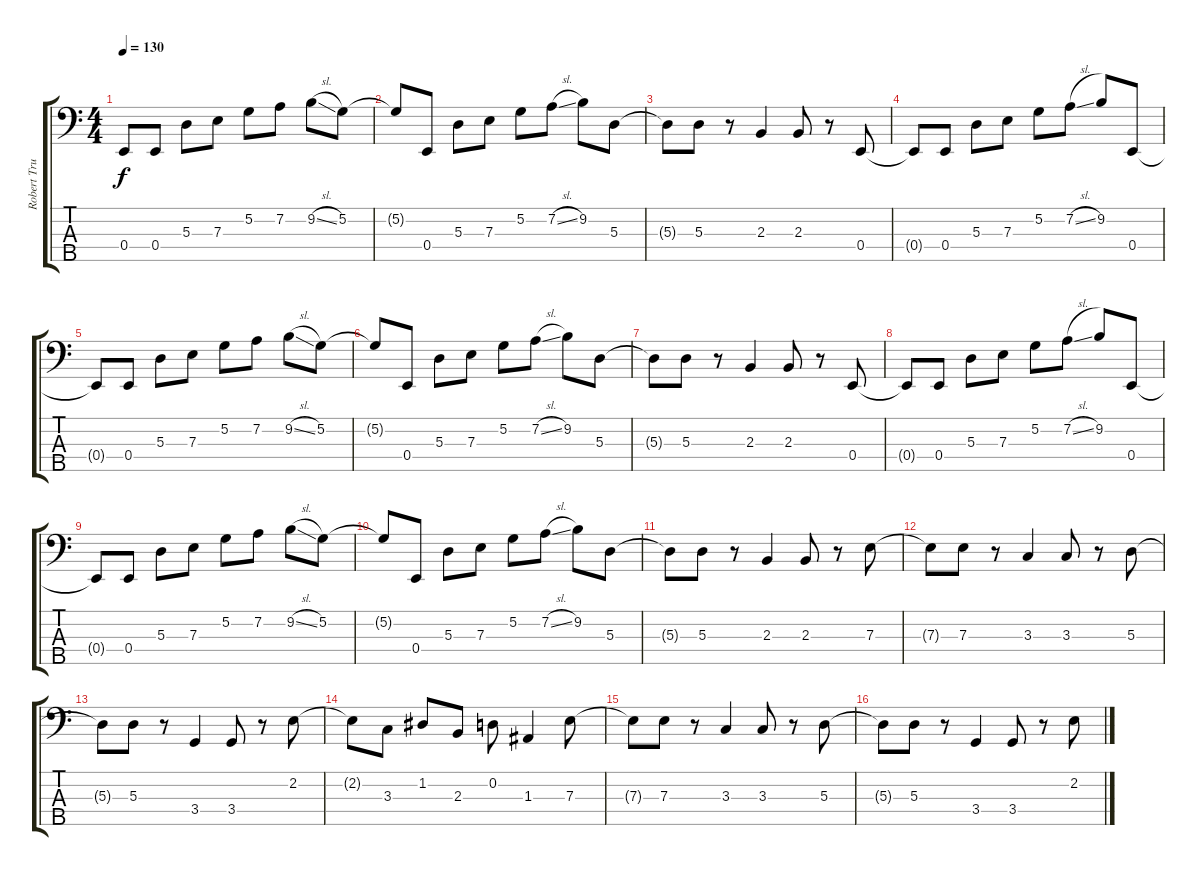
\track ("Robert Trujillo" "Robert Tru") {instrument electricbassfinger}
\staff {score tabs}
\tuning (G2 D2 A1 E1 B0) {hide}
\ts (4 4)
\tempo 130
\clef f4
\ks c
0.4{t}.8{dy f} 0.4.8 5.3.8 7.3.8 5.2.8 7.2.8 9.2{sl}.8 5.2.8 |
5.2{t}.8 0.4.8 5.3.8 7.3.8 5.2.8 7.2{sl}.8 9.2.8 5.3.8 |
5.3{t}.8 5.3.8 r.8 2.3.4 2.3.8 r.8 0.4.8 |
0.4{t}.8 0.4.8 5.3.8 7.3.8 5.2.8 7.2{sl}.8 9.2.8 0.4.8 |
0.4{t}.8 0.4.8 5.3.8 7.3.8 5.2.8 7.2.8 9.2{sl}.8 5.2.8 |
5.2{t}.8 0.4.8 5.3.8 7.3.8 5.2.8 7.2{sl}.8 9.2.8 5.3.8 |
5.3{t}.8 5.3.8 r.8 2.3.4 2.3.8 r.8 0.4.8 |
0.4{t}.8 0.4.8 5.3.8 7.3.8 5.2.8 7.2{sl}.8 9.2.8 0.4.8 |
0.4{t}.8 0.4.8 5.3.8 7.3.8 5.2.8 7.2.8 9.2{sl}.8 5.2.8 |
5.2{t}.8 0.4.8 5.3.8 7.3.8 5.2.8 7.2{sl}.8 9.2.8 5.3.8 |
5.3{t}.8 5.3.8 r.8 2.3.4 2.3.8 r.8 7.3.8 |
7.3{t}.8 7.3.8 r.8 3.3.4 3.3.8 r.8 5.3.8 |
5.3{t}.8 5.3.8 r.8 3.4.4 3.4.8 r.8 2.2.8 |
2.2{t}.8 3.3.8 1.2.8 2.3.8 0.2.8 1.3.4 7.3.8 |
7.3{t}.8 7.3.8 r.8 3.3.4 3.3.8 r.8 5.3.8 |
5.3{t}.8 5.3.8 r.8 3.4.4 3.4.8 r.8 2.2.8
